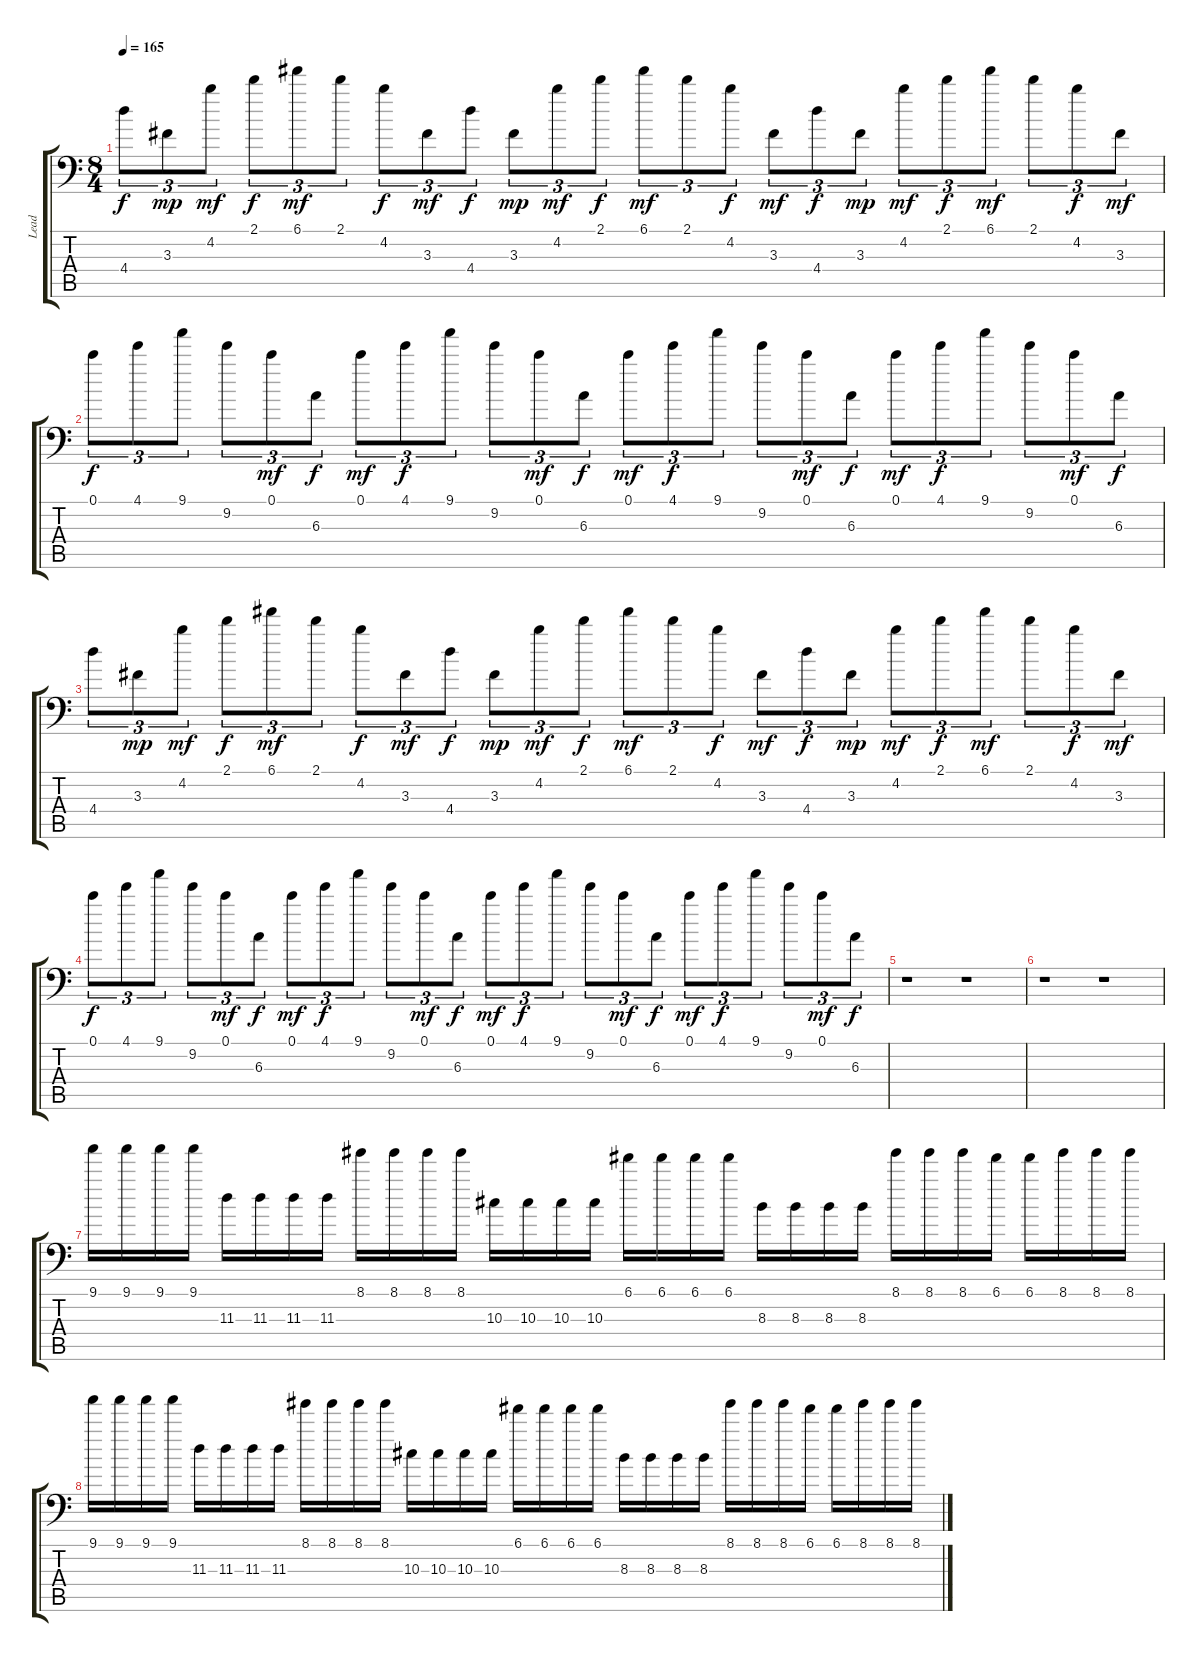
\track ("Lead" "Lead") {instrument distortionguitar}
\staff {score tabs}
\tuning (C5 G4 Eb3 Bb3 F2 Bb1) {hide}
\ts (8 4)
\tempo 165
\clef f4
\ks c
4.4.8{tu (3 2) dy f volume 11} 3.3.8{tu (3 2) dy mp} 4.2.8{tu (3 2) dy mf} 2.1.8{tu (3 2) dy f} 6.1.8{tu (3 2) dy mf} 2.1.8{tu (3 2)} 4.2.8{tu (3 2) dy f} 3.3.8{tu (3 2) dy mf} 4.4.8{tu (3 2) dy f} 3.3.8{tu (3 2) dy mp} 4.2.8{tu (3 2) dy mf} 2.1.8{tu (3 2) dy f} 6.1.8{tu (3 2) dy mf} 2.1.8{tu (3 2)} 4.2.8{tu (3 2) dy f} 3.3.8{tu (3 2) dy mf} 4.4.8{tu (3 2) dy f} 3.3.8{tu (3 2) dy mp} 4.2.8{tu (3 2) dy mf} 2.1.8{tu (3 2) dy f} 6.1.8{tu (3 2) dy mf} 2.1.8{tu (3 2)} 4.2.8{tu (3 2) dy f} 3.3.8{tu (3 2) dy mf} |
0.1.8{tu (3 2) dy f} 4.1.8{tu (3 2)} 9.1.8{tu (3 2)} 9.2.8{tu (3 2)} 0.1.8{tu (3 2) dy mf} 6.3.8{tu (3 2) dy f} 0.1.8{tu (3 2) dy mf} 4.1.8{tu (3 2) dy f} 9.1.8{tu (3 2)} 9.2.8{tu (3 2)} 0.1.8{tu (3 2) dy mf} 6.3.8{tu (3 2) dy f} 0.1.8{tu (3 2) dy mf} 4.1.8{tu (3 2) dy f} 9.1.8{tu (3 2)} 9.2.8{tu (3 2)} 0.1.8{tu (3 2) dy mf} 6.3.8{tu (3 2) dy f} 0.1.8{tu (3 2) dy mf} 4.1.8{tu (3 2) dy f} 9.1.8{tu (3 2)} 9.2.8{tu (3 2)} 0.1.8{tu (3 2) dy mf} 6.3.8{tu (3 2) dy f} |
4.4.8{tu (3 2)} 3.3.8{tu (3 2) dy mp} 4.2.8{tu (3 2) dy mf} 2.1.8{tu (3 2) dy f} 6.1.8{tu (3 2) dy mf} 2.1.8{tu (3 2)} 4.2.8{tu (3 2) dy f} 3.3.8{tu (3 2) dy mf} 4.4.8{tu (3 2) dy f} 3.3.8{tu (3 2) dy mp} 4.2.8{tu (3 2) dy mf} 2.1.8{tu (3 2) dy f} 6.1.8{tu (3 2) dy mf} 2.1.8{tu (3 2)} 4.2.8{tu (3 2) dy f} 3.3.8{tu (3 2) dy mf} 4.4.8{tu (3 2) dy f} 3.3.8{tu (3 2) dy mp} 4.2.8{tu (3 2) dy mf} 2.1.8{tu (3 2) dy f} 6.1.8{tu (3 2) dy mf} 2.1.8{tu (3 2)} 4.2.8{tu (3 2) dy f} 3.3.8{tu (3 2) dy mf} |
0.1.8{tu (3 2) dy f} 4.1.8{tu (3 2)} 9.1.8{tu (3 2)} 9.2.8{tu (3 2)} 0.1.8{tu (3 2) dy mf} 6.3.8{tu (3 2) dy f} 0.1.8{tu (3 2) dy mf} 4.1.8{tu (3 2) dy f} 9.1.8{tu (3 2)} 9.2.8{tu (3 2)} 0.1.8{tu (3 2) dy mf} 6.3.8{tu (3 2) dy f} 0.1.8{tu (3 2) dy mf} 4.1.8{tu (3 2) dy f} 9.1.8{tu (3 2)} 9.2.8{tu (3 2)} 0.1.8{tu (3 2) dy mf} 6.3.8{tu (3 2) dy f} 0.1.8{tu (3 2) dy mf} 4.1.8{tu (3 2) dy f} 9.1.8{tu (3 2)} 9.2.8{tu (3 2)} 0.1.8{tu (3 2) dy mf} 6.3.8{tu (3 2) dy f} |
r.1 r.1 |
r.1 r.1 |
9.1.16{volume 16} 9.1.16 9.1.16 9.1.16 11.3.16 11.3.16 11.3.16 11.3.16 8.1.16 8.1.16 8.1.16 8.1.16 10.3.16 10.3.16 10.3.16 10.3.16 6.1.16 6.1.16 6.1.16 6.1.16 8.3.16 8.3.16 8.3.16 8.3.16 8.1.16 8.1.16 8.1.16 6.1.16 6.1.16 8.1.16 8.1.16 8.1.16 |
9.1.16 9.1.16 9.1.16 9.1.16 11.3.16 11.3.16 11.3.16 11.3.16 8.1.16 8.1.16 8.1.16 8.1.16 10.3.16 10.3.16 10.3.16 10.3.16 6.1.16 6.1.16 6.1.16 6.1.16 8.3.16 8.3.16 8.3.16 8.3.16 8.1.16 8.1.16 8.1.16 6.1.16 6.1.16 8.1.16 8.1.16 8.1.16
